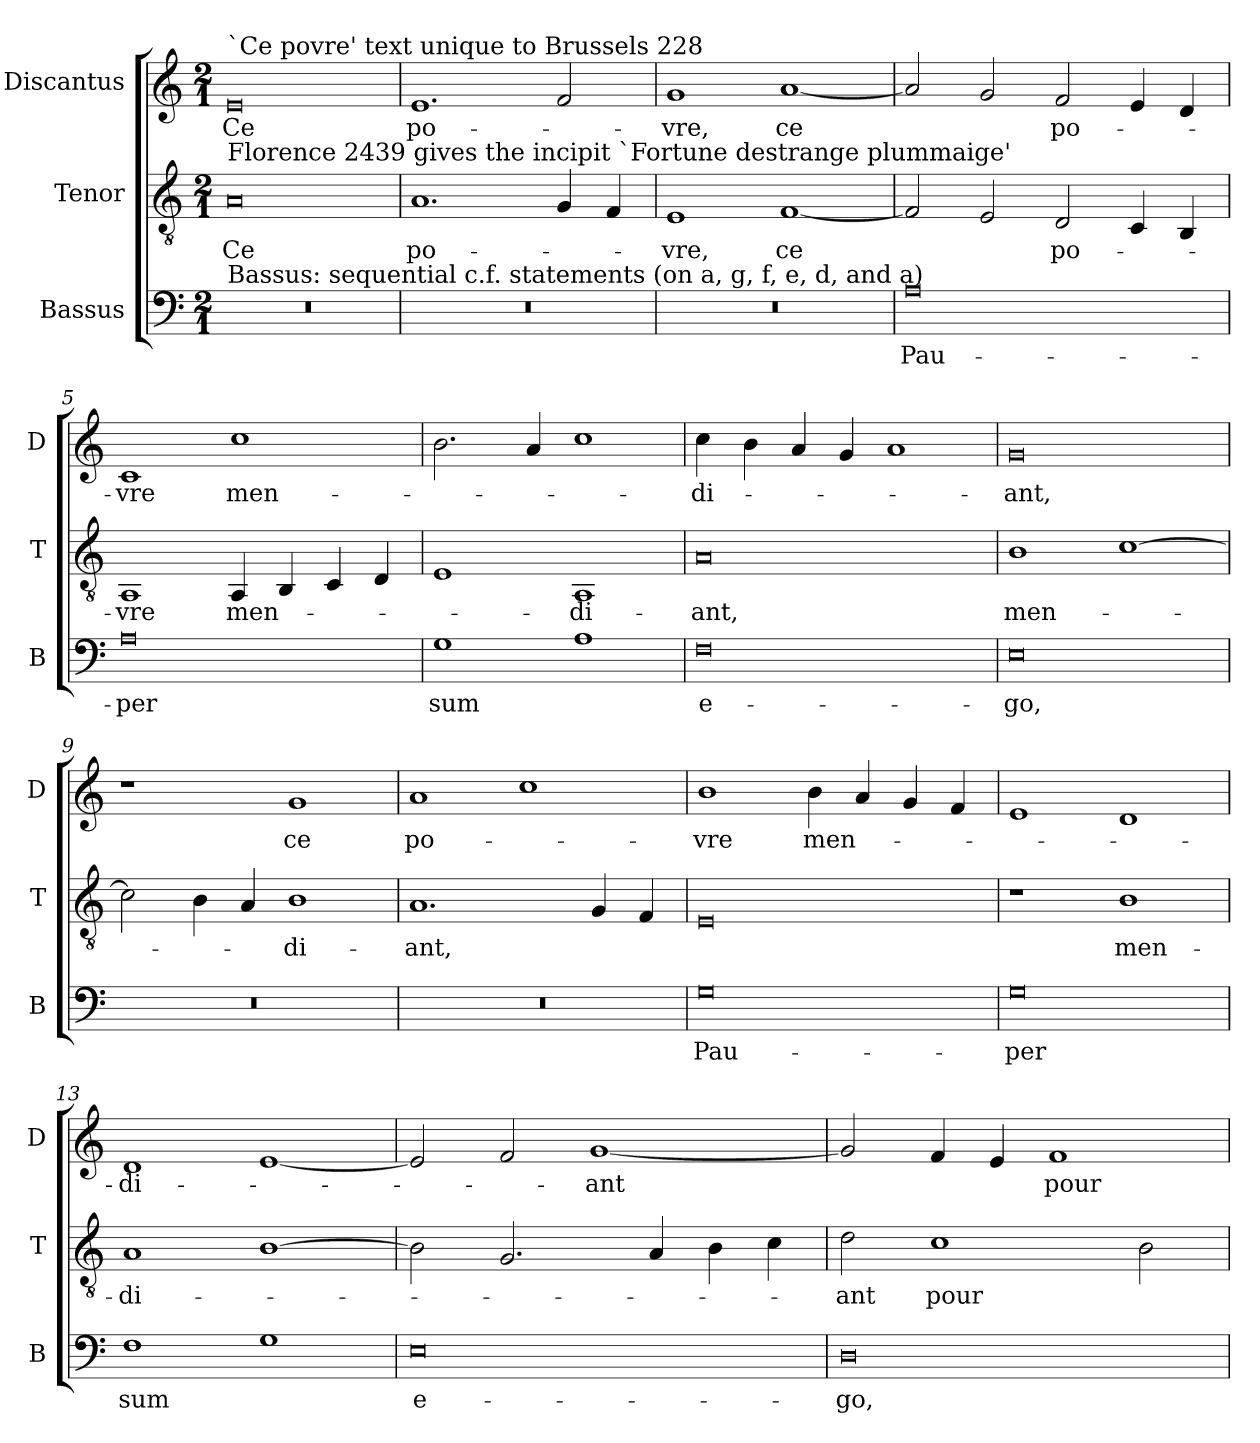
**kern	**text	**kern	**text	**kern	**text
*part3	*part3	*part2	*part2	*part1	*part1
*staff3	*staff3	*staff2	*staff2	*staff1	*staff1
*I"Bassus	*	*I"Tenor	*	*I"Discantus	*
*I'B	*	*I'T	*	*I'D	*
*clefF4	*	*clefGv2	*	*clefG2	*
*k[]	*	*k[]	*	*k[]	*
*M2/1	*	*M2/1	*	*M2/1	*
=1	=1	=1	=1	=1	=1
!	!	!	!	!LO:TX:a:t=`Ce povre' text unique to Brussels 228	!
!	!	!LO:TX:a:t=Florence 2439 gives the incipit `Fortune destrange plummaige'	!	!	!
!LO:TX:a:t=Bassus&colon; sequential c.f. statements (on a, g, f, e, d, and a)	!	!	!	!	!
0r	.	0A	Ce	0e	Ce
=2	=2	=2	=2	=2	=2
0r	.	1.A	po-	1.e	po-
.	.	4G/	.	2f/	.
.	.	4F/	.	.	.
=3	=3	=3	=3	=3	=3
0r	.	1E	-vre,	1g	-vre,
.	.	[1F	ce	[1a	ce
=4	=4	=4	=4	=4	=4
0A	Pau-	2F/]	.	2a/]	.
.	.	2E/	.	2g/	.
.	.	2D/	po-	2f/	po-
.	.	4C/	.	4e/	.
.	.	4BB/	.	4d/	.
=5	=5	=5	=5	=5	=5
0A	-per	1AA	-vre	1c	-vre
.	.	4AA/	men-	1cc	men-
.	.	4BB/	.	.	.
.	.	4C/	.	.	.
.	.	4D/	.	.	.
=6	=6	=6	=6	=6	=6
1G	sum	1E	.	2.b\	.
.	.	.	.	4a/	.
1A	.	1AA	-di-	1cc	.
=7	=7	=7	=7	=7	=7
0F	e-	0A	-ant,	4cc\	-di-
.	.	.	.	4b\	.
.	.	.	.	4a/	.
.	.	.	.	4g/	.
.	.	.	.	1a	.
=8	=8	=8	=8	=8	=8
0E	-go,	1B	men-	0g	-ant,
.	.	[1c	.	.	.
=9	=9	=9	=9	=9	=9
0r	.	2c\]	.	1r	.
.	.	4B\	.	.	.
.	.	4A/	.	.	.
.	.	1B	-di-	1g	ce
=10	=10	=10	=10	=10	=10
0r	.	1.A	-ant,	1a	po-
.	.	.	.	1cc	.
.	.	4G/	.	.	.
.	.	4F/	.	.	.
=11	=11	=11	=11	=11	=11
0G	Pau-	0E	.	1b	-vre
.	.	.	.	4b\	men-
.	.	.	.	4a/	.
.	.	.	.	4g/	.
.	.	.	.	4f/	.
=12	=12	=12	=12	=12	=12
0G	-per	1r	.	1e	.
.	.	1B	men-	1d	.
=13	=13	=13	=13	=13	=13
1F	sum	1A	-di-	1d	-di-
1G	.	[1B	.	[1e	.
=14	=14	=14	=14	=14	=14
0E	e-	2B\]	.	2e/]	.
.	.	2.G/	.	2f/	.
.	.	.	.	[1g	-ant
.	.	4A/	.	.	.
.	.	4B\	.	.	.
.	.	4c\	.	.	.
=15	=15	=15	=15	=15	=15
0D	-go,	2d\	-ant	2g/]	.
.	.	1c	pour	4f/	.
.	.	.	.	4e/	.
.	.	.	.	1f	pour
.	.	2B\	.	.	.
=	=	=	=	=	=
*-	*-	*-	*-	*-	*-
